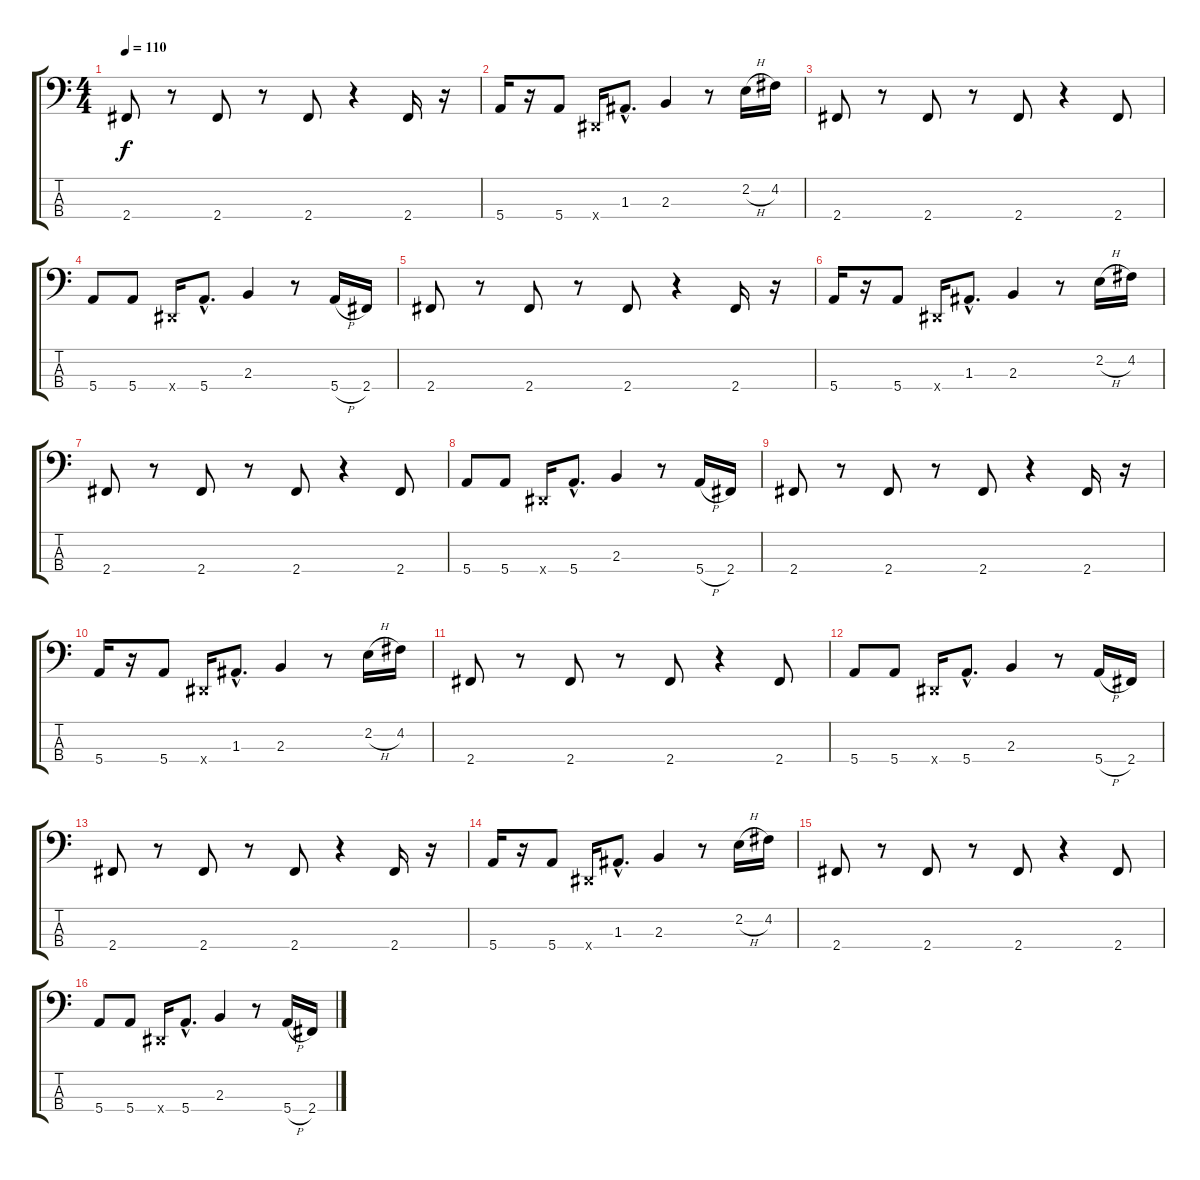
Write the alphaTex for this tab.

\track "" {instrument acousticguitarnylon}
\staff {score tabs}
\tuning (G2 D2 A1 E1) {hide}
\ts (4 4)
\tempo 110
\clef f4
\ks c
2.4.8{dy f instrument acousticguitarnylon} r.8 2.4.8 r.8 2.4.8 r.4 2.4.16 r.16 |
5.4.16 r.16 5.4.8 -1.4{x}.16 1.3{hac}.8{d} 2.3.4 r.8 2.2{h}.16 4.2.16 |
2.4.8 r.8 2.4.8 r.8 2.4.8 r.4 2.4.8 |
5.4.8 5.4.8 -1.4{x}.16 5.4{hac}.8{d} 2.3.4 r.8 5.4{h}.16 2.4.16 |
2.4.8 r.8 2.4.8 r.8 2.4.8 r.4 2.4.16 r.16 |
5.4.16 r.16 5.4.8 -1.4{x}.16 1.3{hac}.8{d} 2.3.4 r.8 2.2{h}.16 4.2.16 |
2.4.8 r.8 2.4.8 r.8 2.4.8 r.4 2.4.8 |
5.4.8 5.4.8 -1.4{x}.16 5.4{hac}.8{d} 2.3.4 r.8 5.4{h}.16 2.4.16 |
2.4.8 r.8 2.4.8 r.8 2.4.8 r.4 2.4.16 r.16 |
5.4.16 r.16 5.4.8 -1.4{x}.16 1.3{hac}.8{d} 2.3.4 r.8 2.2{h}.16 4.2.16 |
2.4.8 r.8 2.4.8 r.8 2.4.8 r.4 2.4.8 |
5.4.8 5.4.8 -1.4{x}.16 5.4{hac}.8{d} 2.3.4 r.8 5.4{h}.16 2.4.16 |
2.4.8 r.8 2.4.8 r.8 2.4.8 r.4 2.4.16 r.16 |
5.4.16 r.16 5.4.8 -1.4{x}.16 1.3{hac}.8{d} 2.3.4 r.8 2.2{h}.16 4.2.16 |
2.4.8 r.8 2.4.8 r.8 2.4.8 r.4 2.4.8 |
5.4.8 5.4.8 -1.4{x}.16 5.4{hac}.8{d} 2.3.4 r.8 5.4{h}.16 2.4.16
